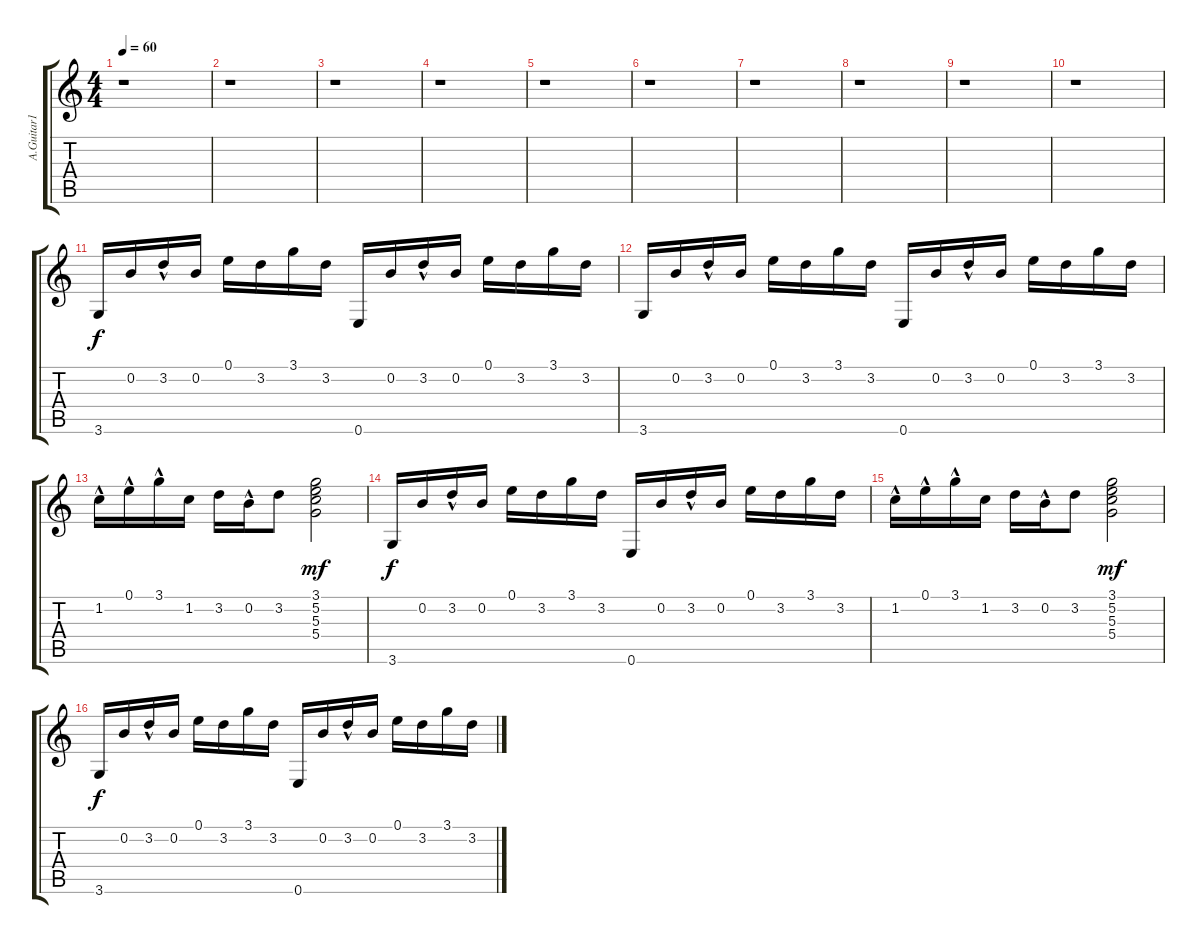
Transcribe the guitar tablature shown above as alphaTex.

\track ("A.Guitar1" "A.Guitar1") {instrument acousticguitarsteel}
\staff {score tabs}
\tuning (E4 B3 G3 D3 A2 E2) {hide}
\ts (4 4)
\tempo 60
\clef g2
\ks c
r.1{dy f} |
r.1 |
r.1 |
r.1 |
r.1 |
r.1 |
r.1 |
r.1 |
r.1 |
r.1 |
3.6.16 0.2.16 3.2{hac}.16 0.2.16 0.1.16 3.2.16 3.1.16 3.2.16 0.6.16 0.2.16 3.2{hac}.16 0.2.16 0.1.16 3.2.16 3.1.16 3.2.16 |
3.6.16 0.2.16 3.2{hac}.16 0.2.16 0.1.16 3.2.16 3.1.16 3.2.16 0.6.16 0.2.16 3.2{hac}.16 0.2.16 0.1.16 3.2.16 3.1.16 3.2.16 |
1.2{hac}.16 0.1{hac}.16 3.1{hac}.16 1.2.16 3.2.16 0.2{hac}.16 3.2.8 (3.1 5.2 5.3 5.4).2{dy mf} |
3.6.16{dy f} 0.2.16 3.2{hac}.16 0.2.16 0.1.16 3.2.16 3.1.16 3.2.16 0.6.16 0.2.16 3.2{hac}.16 0.2.16 0.1.16 3.2.16 3.1.16 3.2.16 |
1.2{hac}.16 0.1{hac}.16 3.1{hac}.16 1.2.16 3.2.16 0.2{hac}.16 3.2.8 (3.1 5.2 5.3 5.4).2{dy mf} |
3.6.16{dy f} 0.2.16 3.2{hac}.16 0.2.16 0.1.16 3.2.16 3.1.16 3.2.16 0.6.16 0.2.16 3.2{hac}.16 0.2.16 0.1.16 3.2.16 3.1.16 3.2.16
